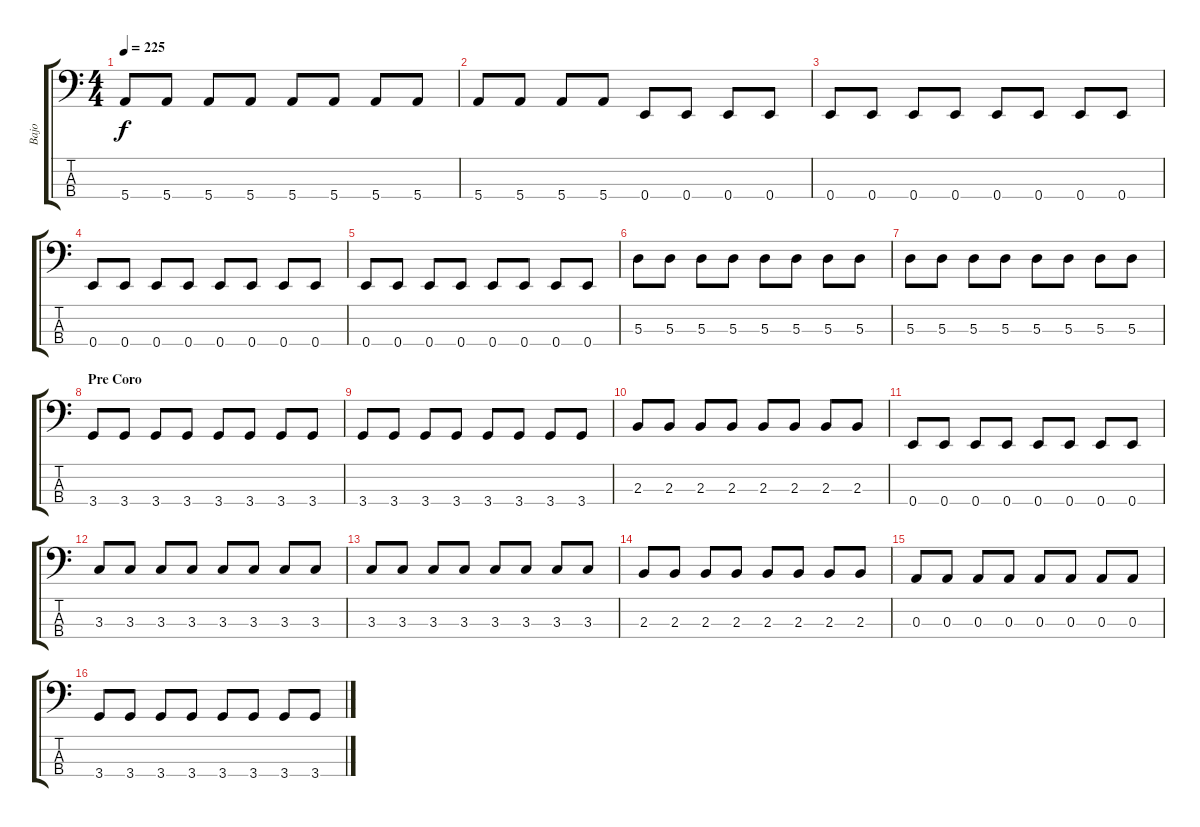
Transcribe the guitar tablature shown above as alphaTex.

\track ("Bajo" "Bajo") {instrument electricbassfinger}
\staff {score tabs}
\tuning (G2 D2 A1 E1) {hide}
\ts (4 4)
\tempo 225
\clef f4
\ks c
5.4.8{dy f} 5.4.8 5.4.8 5.4.8 5.4.8 5.4.8 5.4.8 5.4.8 |
5.4.8 5.4.8 5.4.8 5.4.8 0.4.8 0.4.8 0.4.8 0.4.8 |
0.4.8 0.4.8 0.4.8 0.4.8 0.4.8 0.4.8 0.4.8 0.4.8 |
0.4.8 0.4.8 0.4.8 0.4.8 0.4.8 0.4.8 0.4.8 0.4.8 |
0.4.8 0.4.8 0.4.8 0.4.8 0.4.8 0.4.8 0.4.8 0.4.8 |
5.3.8 5.3.8 5.3.8 5.3.8 5.3.8 5.3.8 5.3.8 5.3.8 |
5.3.8 5.3.8 5.3.8 5.3.8 5.3.8 5.3.8 5.3.8 5.3.8 |
\section ("" "Pre Coro")
3.4.8 3.4.8 3.4.8 3.4.8 3.4.8 3.4.8 3.4.8 3.4.8 |
3.4.8 3.4.8 3.4.8 3.4.8 3.4.8 3.4.8 3.4.8 3.4.8 |
2.3.8 2.3.8 2.3.8 2.3.8 2.3.8 2.3.8 2.3.8 2.3.8 |
0.4.8 0.4.8 0.4.8 0.4.8 0.4.8 0.4.8 0.4.8 0.4.8 |
3.3.8 3.3.8 3.3.8 3.3.8 3.3.8 3.3.8 3.3.8 3.3.8 |
3.3.8 3.3.8 3.3.8 3.3.8 3.3.8 3.3.8 3.3.8 3.3.8 |
2.3.8 2.3.8 2.3.8 2.3.8 2.3.8 2.3.8 2.3.8 2.3.8 |
0.3.8 0.3.8 0.3.8 0.3.8 0.3.8 0.3.8 0.3.8 0.3.8 |
3.4.8 3.4.8 3.4.8 3.4.8 3.4.8 3.4.8 3.4.8 3.4.8
